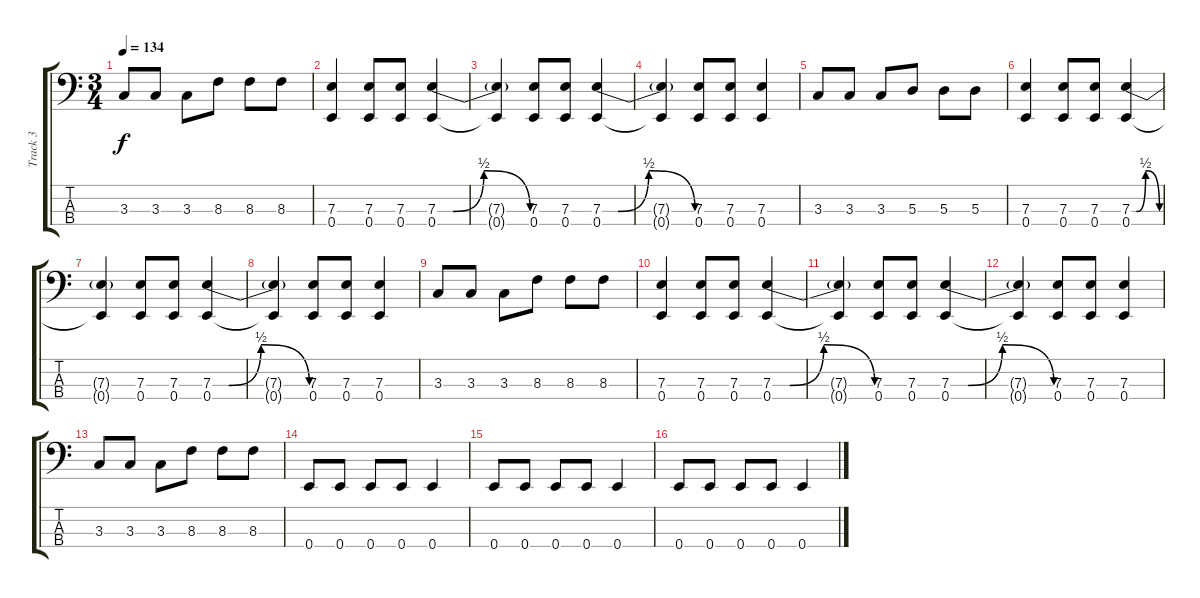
\track ("Track 3" "Track 3") {instrument electricbassfinger}
\staff {score tabs}
\tuning (G2 D2 A1 E1) {hide}
\ts (3 4)
\tempo 134
\clef f4
\ks c
3.3.8{dy f} 3.3.8 3.3.8 8.3.8 8.3.8 8.3.8 |
(7.3 0.4).4 (7.3 0.4).8 (7.3 0.4).8 (7.3{be (custom 0 0 10 0 30 2 60 0)} 0.4).4 |
(7.3{t} 0.4{t}).4 (7.3 0.4).8 (7.3 0.4).8 (7.3{be (custom 0 0 10 0 30 2 60 0)} 0.4).4 |
(7.3{t} 0.4{t}).4 (7.3 0.4).8 (7.3 0.4).8 (7.3 0.4).4 |
3.3.8 3.3.8 3.3.8 5.3.8 5.3.8 5.3.8 |
(7.3 0.4).4 (7.3 0.4).8 (7.3 0.4).8 (7.3{be (custom 0 0 10 0 30 2 60 0)} 0.4).4 |
(7.3{t} 0.4{t}).4 (7.3 0.4).8 (7.3 0.4).8 (7.3{be (custom 0 0 10 0 30 2 60 0)} 0.4).4 |
(7.3{t} 0.4{t}).4 (7.3 0.4).8 (7.3 0.4).8 (7.3 0.4).4 |
3.3.8 3.3.8 3.3.8 8.3.8 8.3.8 8.3.8 |
(7.3 0.4).4 (7.3 0.4).8 (7.3 0.4).8 (7.3{be (custom 0 0 10 0 30 2 60 0)} 0.4).4 |
(7.3{t} 0.4{t}).4 (7.3 0.4).8 (7.3 0.4).8 (7.3{be (custom 0 0 10 0 30 2 60 0)} 0.4).4 |
(7.3{t} 0.4{t}).4 (7.3 0.4).8 (7.3 0.4).8 (7.3 0.4).4 |
3.3.8 3.3.8 3.3.8 8.3.8 8.3.8 8.3.8 |
0.4.8 0.4.8 0.4.8 0.4.8 0.4.4 |
0.4.8 0.4.8 0.4.8 0.4.8 0.4.4 |
0.4.8 0.4.8 0.4.8 0.4.8 0.4.4
